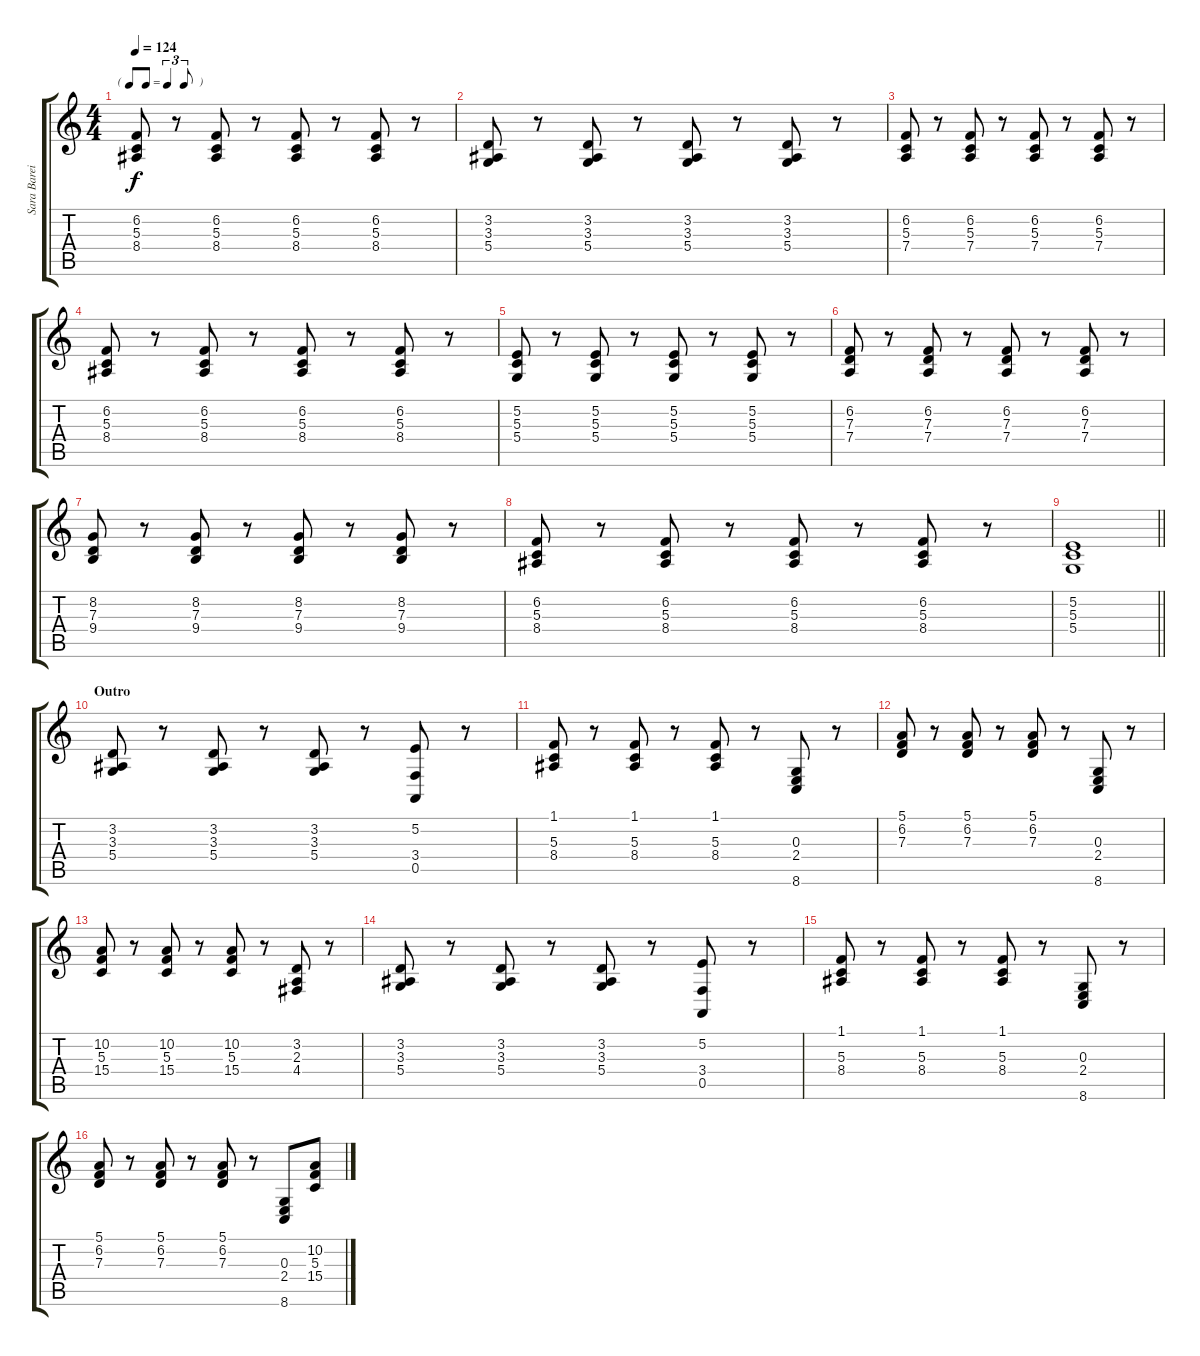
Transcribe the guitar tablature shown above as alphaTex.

\track ("Sara Bareilles - Piano (RH)" "Sara Barei") {instrument acousticgrandpiano}
\staff {score tabs}
\tuning (E4 B3 G3 D3 A2 E2) {hide}
\ts (4 4)
\tf triplet8th
\tempo 124
\clef g2
\ks c
(6.2 5.3 8.4).8{dy f} r.8 (6.2 5.3 8.4).8 r.8 (6.2 5.3 8.4).8 r.8 (6.2 5.3 8.4).8 r.8 |
(3.2 3.3 5.4).8 r.8 (3.2 3.3 5.4).8 r.8 (3.2 3.3 5.4).8 r.8 (3.2 3.3 5.4).8 r.8 |
(6.2 5.3 7.4).8 r.8 (6.2 5.3 7.4).8 r.8 (6.2 5.3 7.4).8 r.8 (6.2 5.3 7.4).8 r.8 |
(6.2 5.3 8.4).8 r.8 (6.2 5.3 8.4).8 r.8 (6.2 5.3 8.4).8 r.8 (6.2 5.3 8.4).8 r.8 |
(5.2 5.3 5.4).8 r.8 (5.2 5.3 5.4).8 r.8 (5.2 5.3 5.4).8 r.8 (5.2 5.3 5.4).8 r.8 |
(6.2 7.3 7.4).8 r.8 (6.2 7.3 7.4).8 r.8 (6.2 7.3 7.4).8 r.8 (6.2 7.3 7.4).8 r.8 |
(8.2 7.3 9.4).8 r.8 (8.2 7.3 9.4).8 r.8 (8.2 7.3 9.4).8 r.8 (8.2 7.3 9.4).8 r.8 |
(6.2 5.3 8.4).8 r.8 (6.2 5.3 8.4).8 r.8 (6.2 5.3 8.4).8 r.8 (6.2 5.3 8.4).8 r.8 |
\barLineRight lightlight
(5.2 5.3 5.4).1 |
\section ("" "Outro")
(3.2 3.3 5.4).8 r.8 (3.2 3.3 5.4).8 r.8 (3.2 3.3 5.4).8 r.8 (5.2 3.4 0.5).8 r.8 |
(1.1 5.3 8.4).8 r.8 (1.1 5.3 8.4).8 r.8 (1.1 5.3 8.4).8 r.8 (0.3 2.4 8.6).8 r.8 |
(5.1 6.2 7.3).8 r.8 (5.1 6.2 7.3).8 r.8 (5.1 6.2 7.3).8 r.8 (0.3 2.4 8.6).8 r.8 |
(10.2 5.3 15.4).8 r.8 (10.2 5.3 15.4).8 r.8 (10.2 5.3 15.4).8 r.8 (3.2 2.3 4.4).8 r.8 |
(3.2 3.3 5.4).8 r.8 (3.2 3.3 5.4).8 r.8 (3.2 3.3 5.4).8 r.8 (5.2 3.4 0.5).8 r.8 |
(1.1 5.3 8.4).8 r.8 (1.1 5.3 8.4).8 r.8 (1.1 5.3 8.4).8 r.8 (0.3 2.4 8.6).8 r.8 |
(5.1 6.2 7.3).8 r.8 (5.1 6.2 7.3).8 r.8 (5.1 6.2 7.3).8 r.8 (0.3 2.4 8.6).8 (10.2 5.3 15.4).8
